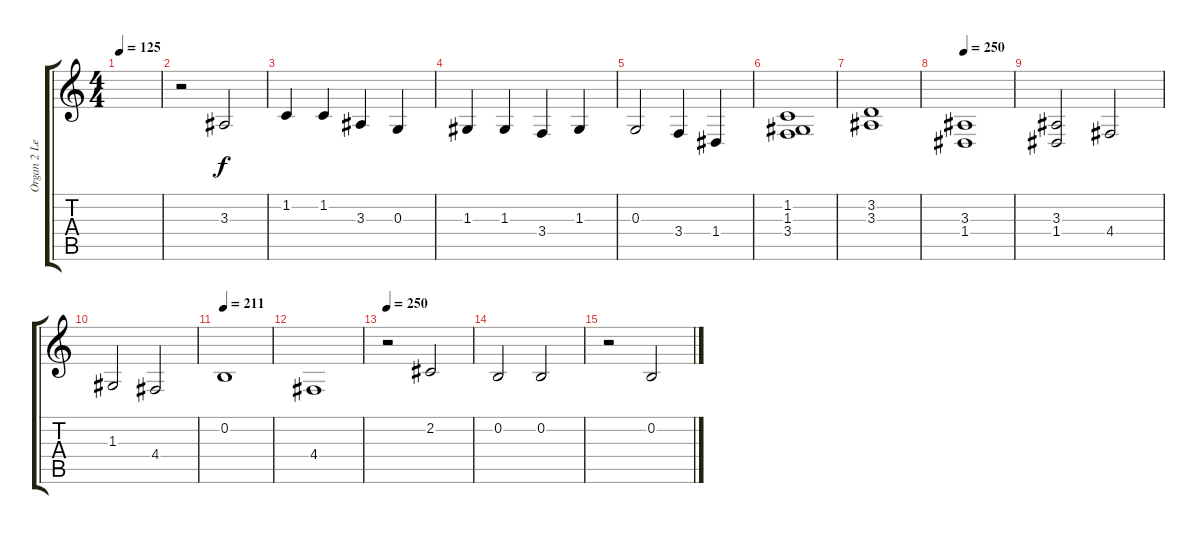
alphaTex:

\track ("Organ 2 Left (Emerson)" "Organ 2 Le") {instrument percussiveorgan}
\staff {score tabs}
\tuning (E4 B3 G3 D3 A2 E2) {hide}
\ts (4 4)
\tempo 125
\clef g2
\ks c
|
r.2 3.3.2 |
1.2.4 1.2.4 3.3.4 0.3.4 |
1.3.4 1.3.4 3.4.4 1.3.4 |
0.3.2 3.4.4 1.4.4 |
(1.2 1.3 3.4).1 |
(3.2 3.3).1 |
\tempo 250
(3.3 1.4).1 |
(3.3 1.4).2 4.4.2 |
1.3.2 4.4.2 |
\tempo 211
0.2.1 |
4.4.1 |
\tempo 250
r.2 2.2.2 |
0.2.2 0.2.2 |
r.2 0.2.2
